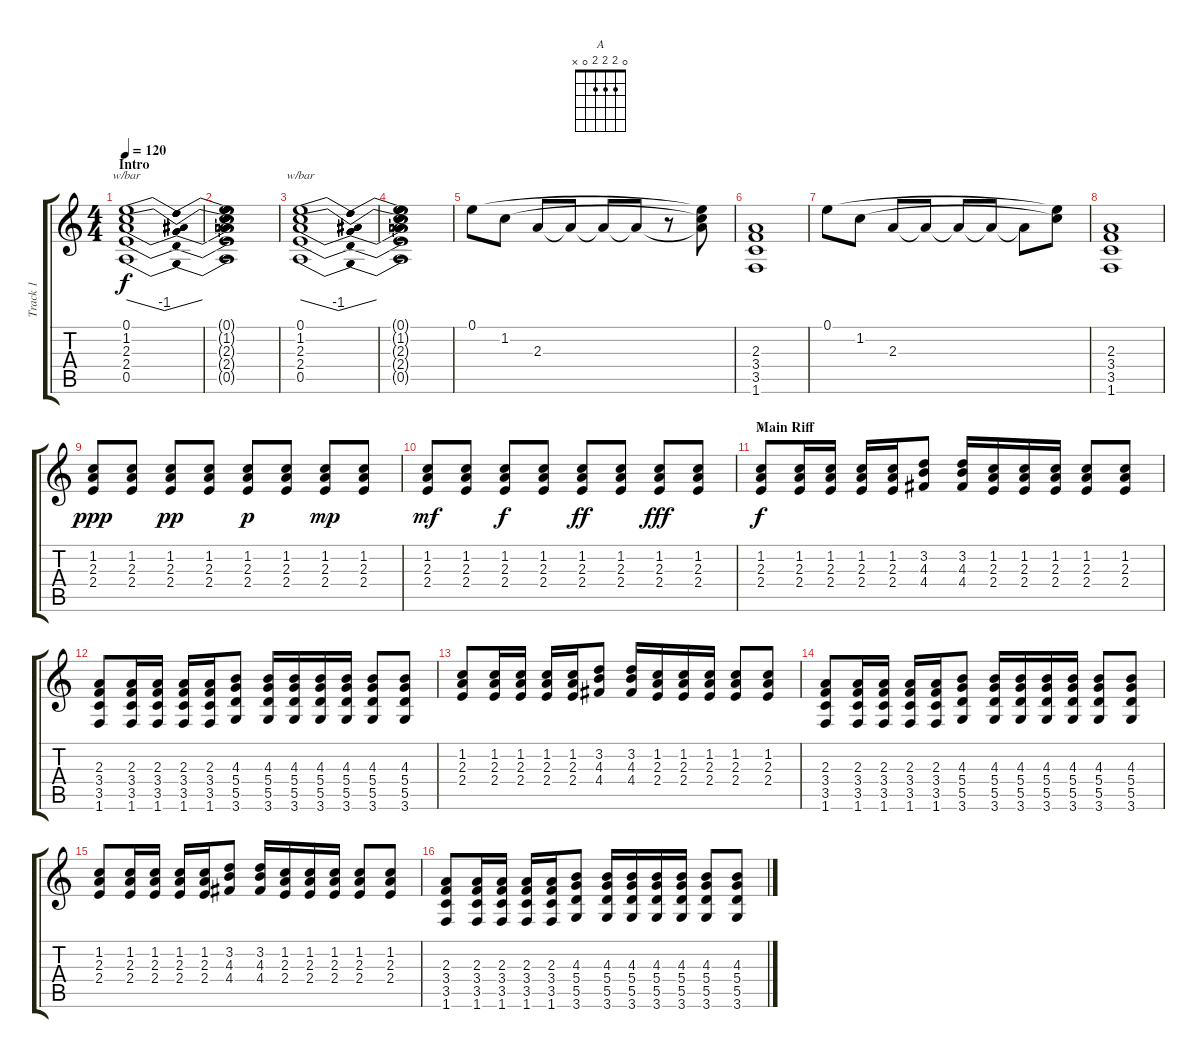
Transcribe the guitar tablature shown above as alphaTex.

\track ("Track 1" "Track 1") {instrument distortionguitar}
\staff {score tabs}
\tuning (E4 B3 G3 D3 A2 E2) {hide}
\chord ("A" 0 2 2 2 0 x)
\ts (4 4)
\section ("" "Intro")
\tempo 120
\clef g2
\ks c
(0.1 1.2 2.3 2.4 0.5).1{tbe (dip default 0 0 30 -4 60 0) dy f instrument distortionguitar} |
(0.1{t} 1.2{t} 2.3{t} 2.4{t} 0.5{t}).1 |
(0.1 1.2 2.3 2.4 0.5).1{tbe (dip default 0 0 30 -4 60 0)} |
(0.1{t} 1.2{t} 2.3{t} 2.4{t} 0.5{t}).1 |
0.1.8 1.2.8 2.3.8 2.3{t}.8 2.3{t}.8 2.3{t}.8 r.8 (0.1{t} 1.2{t} 2.3{t}).8 |
(2.3 3.4 3.5 1.6).1 |
0.1.8 1.2.8 2.3.8 2.3{t}.8 2.3{t}.8 2.3{t}.8 2.3{t}.8 (0.1{t} 1.2{t}).8 |
(2.3 3.4 3.5 1.6).1 |
(1.2 2.3 2.4).8{dy ppp} (1.2 2.3 2.4).8 (1.2 2.3 2.4).8{dy pp} (1.2 2.3 2.4).8 (1.2 2.3 2.4).8{dy p} (1.2 2.3 2.4).8 (1.2 2.3 2.4).8{dy mp} (1.2 2.3 2.4).8 |
(1.2 2.3 2.4).8{dy mf} (1.2 2.3 2.4).8 (1.2 2.3 2.4).8{dy f} (1.2 2.3 2.4).8 (1.2 2.3 2.4).8{dy ff} (1.2 2.3 2.4).8 (1.2 2.3 2.4).8{dy fff} (1.2 2.3 2.4).8 |
\section ("" "Main Riff")
(1.2 2.3 2.4).8{ch "A" dy f} (1.2 2.3 2.4).16 (1.2 2.3 2.4).16 (1.2 2.3 2.4).16 (1.2 2.3 2.4).16 (3.2 4.3 4.4).8 (3.2 4.3 4.4).16 (1.2 2.3 2.4).16 (1.2 2.3 2.4).16 (1.2 2.3 2.4).16 (1.2 2.3 2.4).8 (1.2 2.3 2.4).8 |
(2.3 3.4 3.5 1.6).8 (2.3 3.4 3.5 1.6).16 (2.3 3.4 3.5 1.6).16 (2.3 3.4 3.5 1.6).16 (2.3 3.4 3.5 1.6).16 (4.3 5.4 5.5 3.6).8 (4.3 5.4 5.5 3.6).16 (4.3 5.4 5.5 3.6).16 (4.3 5.4 5.5 3.6).16 (4.3 5.4 5.5 3.6).16 (4.3 5.4 5.5 3.6).8 (4.3 5.4 5.5 3.6).8 |
(1.2 2.3 2.4).8 (1.2 2.3 2.4).16 (1.2 2.3 2.4).16 (1.2 2.3 2.4).16 (1.2 2.3 2.4).16 (3.2 4.3 4.4).8 (3.2 4.3 4.4).16 (1.2 2.3 2.4).16 (1.2 2.3 2.4).16 (1.2 2.3 2.4).16 (1.2 2.3 2.4).8 (1.2 2.3 2.4).8 |
(2.3 3.4 3.5 1.6).8 (2.3 3.4 3.5 1.6).16 (2.3 3.4 3.5 1.6).16 (2.3 3.4 3.5 1.6).16 (2.3 3.4 3.5 1.6).16 (4.3 5.4 5.5 3.6).8 (4.3 5.4 5.5 3.6).16 (4.3 5.4 5.5 3.6).16 (4.3 5.4 5.5 3.6).16 (4.3 5.4 5.5 3.6).16 (4.3 5.4 5.5 3.6).8 (4.3 5.4 5.5 3.6).8 |
(1.2 2.3 2.4).8 (1.2 2.3 2.4).16 (1.2 2.3 2.4).16 (1.2 2.3 2.4).16 (1.2 2.3 2.4).16 (3.2 4.3 4.4).8 (3.2 4.3 4.4).16 (1.2 2.3 2.4).16 (1.2 2.3 2.4).16 (1.2 2.3 2.4).16 (1.2 2.3 2.4).8 (1.2 2.3 2.4).8 |
(2.3 3.4 3.5 1.6).8 (2.3 3.4 3.5 1.6).16 (2.3 3.4 3.5 1.6).16 (2.3 3.4 3.5 1.6).16 (2.3 3.4 3.5 1.6).16 (4.3 5.4 5.5 3.6).8 (4.3 5.4 5.5 3.6).16 (4.3 5.4 5.5 3.6).16 (4.3 5.4 5.5 3.6).16 (4.3 5.4 5.5 3.6).16 (4.3 5.4 5.5 3.6).8 (4.3 5.4 5.5 3.6).8
